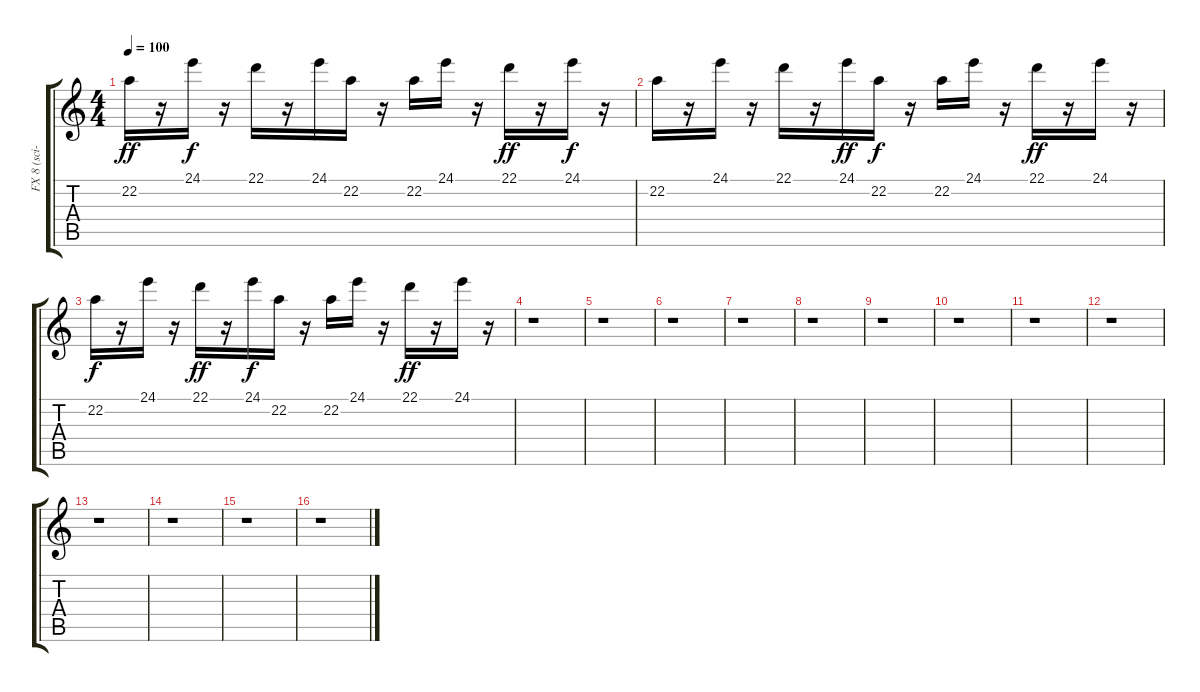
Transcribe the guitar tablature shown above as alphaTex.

\track ("FX 8 (sci-fi)" "FX 8 (sci-") {instrument fx8scifi}
\staff {score tabs}
\tuning (E4 B3 G3 D3 A2 E2) {hide}
\ts (4 4)
\tempo 100
\clef g2
\ks c
22.2.16{dy ff} r.16 24.1.16{dy f} r.16 22.1.16 r.16 24.1.16 22.2.16 r.16 22.2.16 24.1.16 r.16 22.1.16{dy ff} r.16 24.1.16{dy f} r.16 |
22.2.16 r.16 24.1.16 r.16 22.1.16 r.16 24.1.16{dy ff} 22.2.16{dy f} r.16 22.2.16 24.1.16 r.16 22.1.16{dy ff} r.16 24.1.16 r.16 |
22.2.16{dy f} r.16 24.1.16 r.16 22.1.16{dy ff} r.16 24.1.16{dy f} 22.2.16 r.16 22.2.16 24.1.16 r.16 22.1.16{dy ff} r.16 24.1.16 r.16 |
r.1 |
r.1 |
r.1 |
r.1 |
r.1 |
r.1 |
r.1 |
r.1 |
r.1 |
r.1 |
r.1 |
r.1 |
r.1
